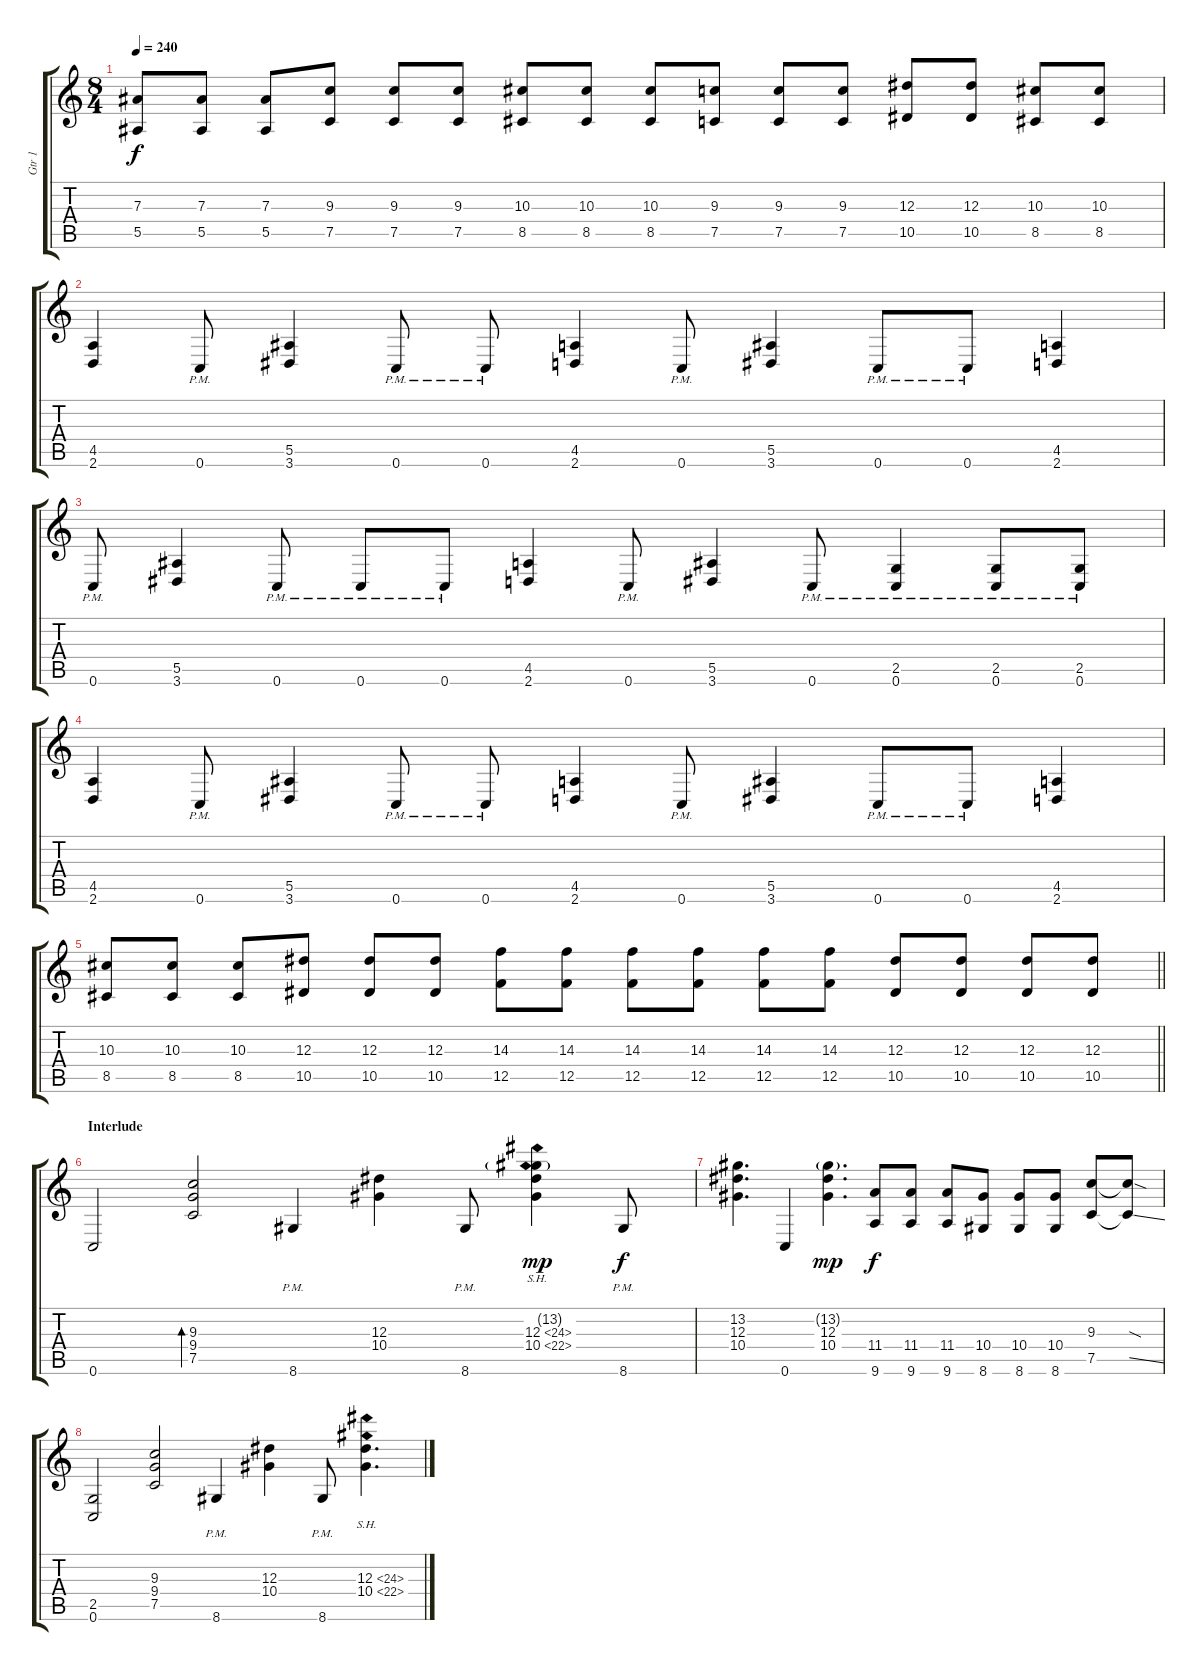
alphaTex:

\track ("Gtr 1" "Gtr 1") {instrument distortionguitar}
\staff {score tabs}
\tuning (C4 G3 Eb3 Bb2 F2 C2) {hide}
\ts (8 4)
\tempo 240
\clef g2
\ks c
(7.3 5.5).8{dy f} (7.3 5.5).8 (7.3 5.5).8 (9.3 7.5).8 (9.3 7.5).8 (9.3 7.5).8 (10.3 8.5).8 (10.3 8.5).8 (10.3 8.5).8 (9.3 7.5).8 (9.3 7.5).8 (9.3 7.5).8 (12.3 10.5).8 (12.3 10.5).8 (10.3 8.5).8 (10.3 8.5).8 |
(4.5 2.6).4 0.6{pm}.8 (5.5 3.6).4 0.6{pm}.8 0.6{pm}.8 (4.5 2.6).4 0.6{pm}.8 (5.5 3.6).4 0.6{pm}.8 0.6{pm}.8 (4.5 2.6).4 |
0.6{pm}.8 (5.5 3.6).4 0.6{pm}.8 0.6{pm}.8 0.6{pm}.8 (4.5 2.6).4 0.6{pm}.8 (5.5 3.6).4 0.6{pm}.8 (2.5{pm} 0.6{pm}).4 (2.5{pm} 0.6{pm}).8 (2.5{pm} 0.6{pm}).8 |
(4.5 2.6).4 0.6{pm}.8 (5.5 3.6).4 0.6{pm}.8 0.6{pm}.8 (4.5 2.6).4 0.6{pm}.8 (5.5 3.6).4 0.6{pm}.8 0.6{pm}.8 (4.5 2.6).4 |
\barLineRight lightlight
(10.3 8.5).8 (10.3 8.5).8 (10.3 8.5).8 (12.3 10.5).8 (12.3 10.5).8 (12.3 10.5).8 (14.3 12.5).8 (14.3 12.5).8 (14.3 12.5).8 (14.3 12.5).8 (14.3 12.5).8 (14.3 12.5).8 (12.3 10.5).8 (12.3 10.5).8 (12.3 10.5).8 (12.3 10.5).8 |
\section ("" "Interlude")
0.6.2 (9.3 9.4 7.5).2{bd 60} 8.6{pm}.4 (12.3 10.4).4 8.6{pm}.8 (13.2{g} 12.3{sh 12} 10.4{sh 12}).4{dy mp} 8.6{pm}.8{dy f} |
(13.2 12.3 10.4).4{d} 0.6.4 (13.2{g} 12.3 10.4).4{d dy mp} (11.4 9.6).8{dy f} (11.4 9.6).8 (11.4 9.6).8 (10.4 8.6).8 (10.4 8.6).8 (10.4 8.6).8 (9.3 7.5).8 (9.3{sod t} 7.5{ss t}).8 |
(2.5 0.6).2 (9.3 9.4 7.5).2 8.6{pm}.4 (12.3 10.4).4 8.6{pm}.8 (12.3{sh 12} 10.4{sh 12}).4{d}
